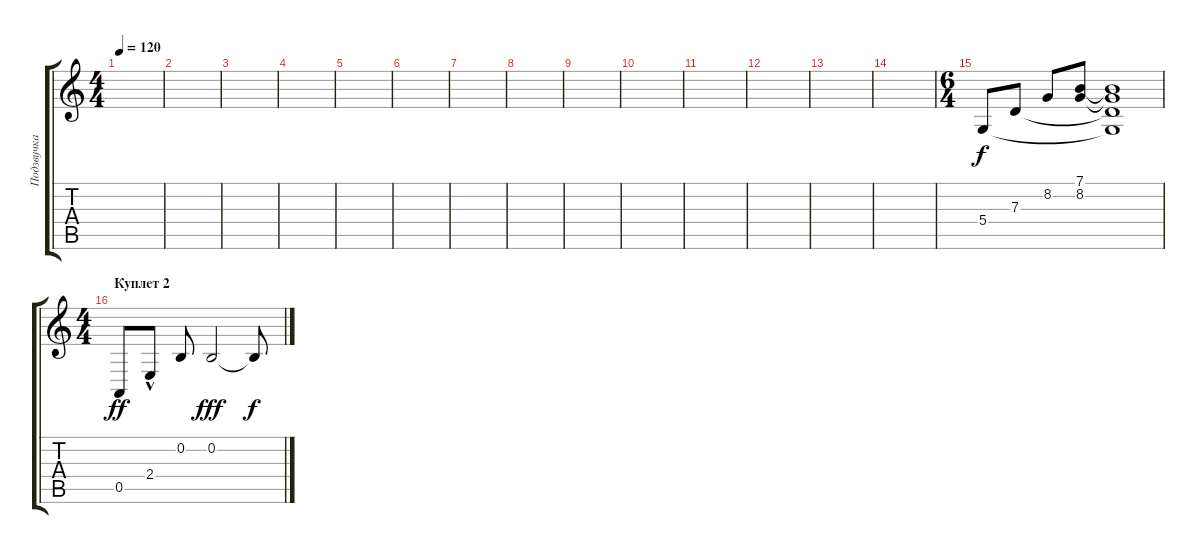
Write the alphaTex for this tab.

\track ("Подзвучка гитары" "Подзвучка ") {instrument harpsichord}
\staff {score tabs}
\tuning (E4 B3 G3 D3 A2 E2) {hide}
\ts (4 4)
\tempo 120
\clef g2
\ks c
|
|
|
|
|
|
|
|
|
|
|
|
|
|
\ts (6 4)
5.4.8{dy f} 7.3.8 8.2.8 (7.1 8.2).8 (7.1{t} 8.2{t} 7.3{t} 5.4{t}).1 |
\ts (4 4)
\section ("" "Куплет 2")
0.5.8{dy ff} 2.4{hac}.8 0.2.8 0.2.2{dy fff} 0.2{t}.8{dy f}
